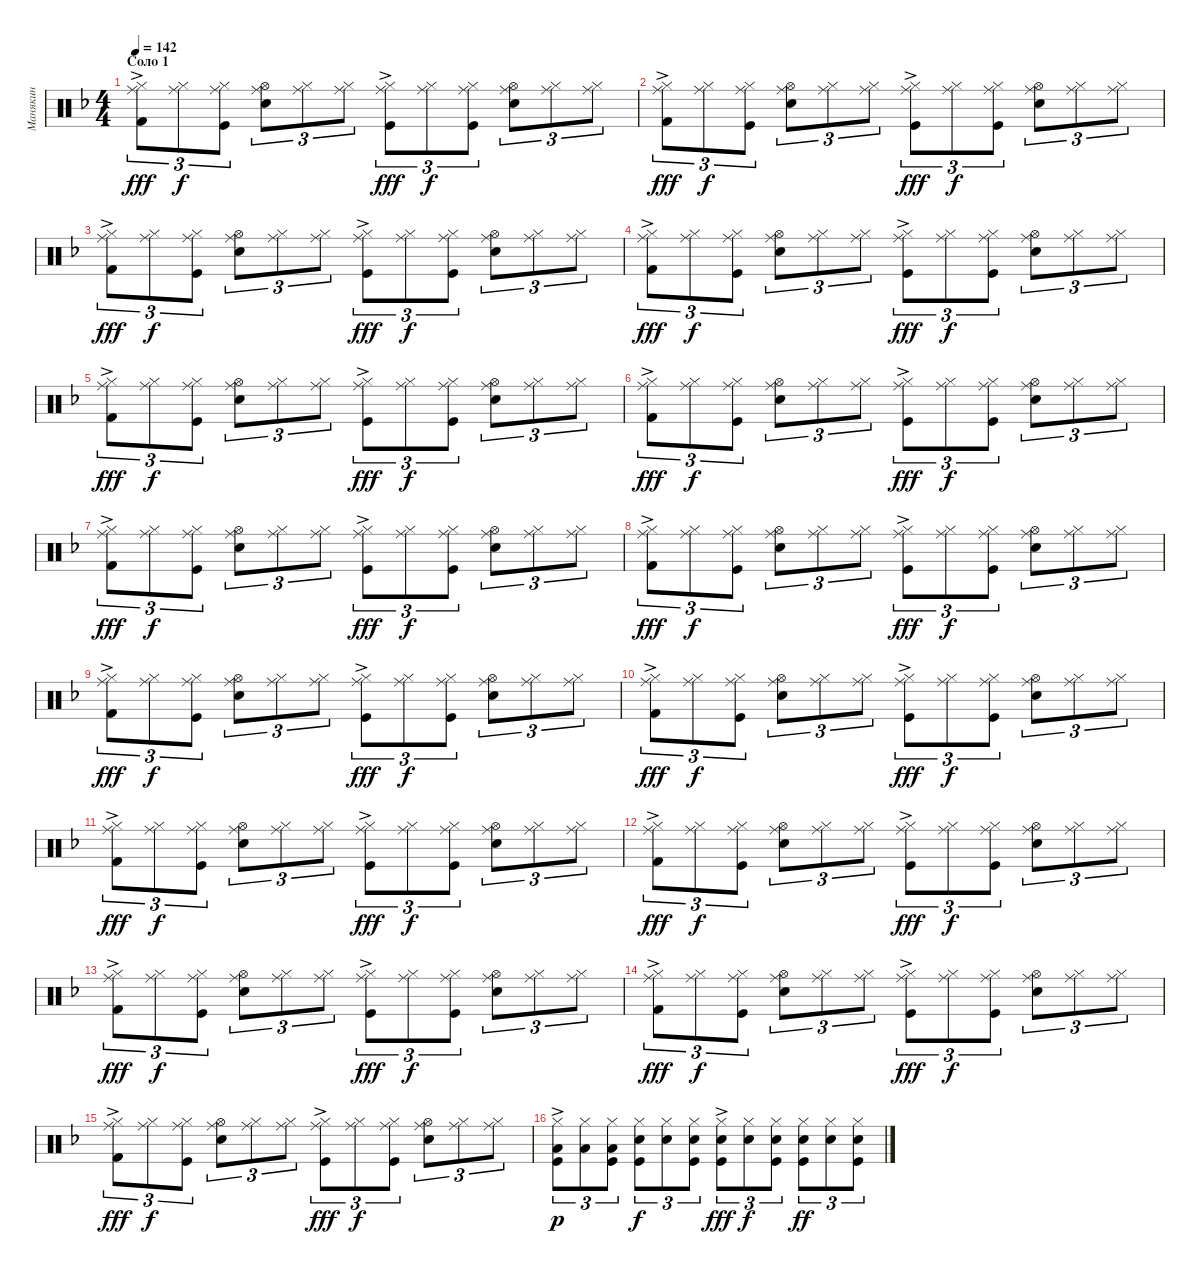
\track ("Манякин" "Манякин") {instrument percussion}
\staff {score}
\articulation defaults
\ts (4 4)
\section ("" "Соло 1")
\tempo 142
\clef neutral
\ks dminor
("Ride (middle)" "Hi-Hat (closed)"{ac} "Kick (hit) 2").8{tu (3 2) dy fff} ("Ride (middle)" "Hi-Hat (closed)").8{tu (3 2) dy f} ("Ride (middle)" "Hi-Hat (closed)" "Kick (hit)").8{tu (3 2)} ("Hi-Hat (open)" "Ride (middle)" "Snare (hit) 2").8{tu (3 2)} ("Ride (middle)" "Hi-Hat (closed)").8{tu (3 2)} ("Ride (middle)" "Hi-Hat (closed)").8{tu (3 2)} ("Hi-Hat (closed)"{ac} "Ride (middle)" "Kick (hit)").8{tu (3 2) dy fff} ("Hi-Hat (closed)" "Ride (middle)").8{tu (3 2) dy f} ("Hi-Hat (closed)" "Ride (middle)" "Kick (hit)").8{tu (3 2)} ("Hi-Hat (open)" "Ride (middle)" "Snare (hit) 2").8{tu (3 2)} ("Hi-Hat (closed)" "Ride (middle)").8{tu (3 2)} ("Hi-Hat (closed)" "Ride (middle)").8{tu (3 2)} |
("Ride (middle)" "Hi-Hat (closed)"{ac} "Kick (hit) 2").8{tu (3 2) dy fff} ("Ride (middle)" "Hi-Hat (closed)").8{tu (3 2) dy f} ("Ride (middle)" "Hi-Hat (closed)" "Kick (hit)").8{tu (3 2)} ("Hi-Hat (open)" "Ride (middle)" "Snare (hit) 2").8{tu (3 2)} ("Ride (middle)" "Hi-Hat (closed)").8{tu (3 2)} ("Ride (middle)" "Hi-Hat (closed)").8{tu (3 2)} ("Hi-Hat (closed)"{ac} "Ride (middle)" "Kick (hit)").8{tu (3 2) dy fff} ("Hi-Hat (closed)" "Ride (middle)").8{tu (3 2) dy f} ("Hi-Hat (closed)" "Ride (middle)" "Kick (hit)").8{tu (3 2)} ("Hi-Hat (open)" "Ride (middle)" "Snare (hit) 2").8{tu (3 2)} ("Hi-Hat (closed)" "Ride (middle)").8{tu (3 2)} ("Hi-Hat (closed)" "Ride (middle)").8{tu (3 2)} |
("Ride (middle)" "Hi-Hat (closed)"{ac} "Kick (hit) 2").8{tu (3 2) dy fff} ("Ride (middle)" "Hi-Hat (closed)").8{tu (3 2) dy f} ("Ride (middle)" "Hi-Hat (closed)" "Kick (hit)").8{tu (3 2)} ("Hi-Hat (open)" "Ride (middle)" "Snare (hit) 2").8{tu (3 2)} ("Ride (middle)" "Hi-Hat (closed)").8{tu (3 2)} ("Ride (middle)" "Hi-Hat (closed)").8{tu (3 2)} ("Hi-Hat (closed)"{ac} "Ride (middle)" "Kick (hit)").8{tu (3 2) dy fff} ("Hi-Hat (closed)" "Ride (middle)").8{tu (3 2) dy f} ("Hi-Hat (closed)" "Ride (middle)" "Kick (hit)").8{tu (3 2)} ("Hi-Hat (open)" "Ride (middle)" "Snare (hit) 2").8{tu (3 2)} ("Hi-Hat (closed)" "Ride (middle)").8{tu (3 2)} ("Hi-Hat (closed)" "Ride (middle)").8{tu (3 2)} |
("Ride (middle)" "Hi-Hat (closed)"{ac} "Kick (hit) 2").8{tu (3 2) dy fff} ("Ride (middle)" "Hi-Hat (closed)").8{tu (3 2) dy f} ("Ride (middle)" "Hi-Hat (closed)" "Kick (hit)").8{tu (3 2)} ("Hi-Hat (open)" "Ride (middle)" "Snare (hit) 2").8{tu (3 2)} ("Ride (middle)" "Hi-Hat (closed)").8{tu (3 2)} ("Ride (middle)" "Hi-Hat (closed)").8{tu (3 2)} ("Hi-Hat (closed)"{ac} "Ride (middle)" "Kick (hit)").8{tu (3 2) dy fff} ("Hi-Hat (closed)" "Ride (middle)").8{tu (3 2) dy f} ("Hi-Hat (closed)" "Ride (middle)" "Kick (hit)").8{tu (3 2)} ("Hi-Hat (open)" "Ride (middle)" "Snare (hit) 2").8{tu (3 2)} ("Hi-Hat (closed)" "Ride (middle)").8{tu (3 2)} ("Hi-Hat (closed)" "Ride (middle)").8{tu (3 2)} |
("Ride (middle)" "Hi-Hat (closed)"{ac} "Kick (hit) 2").8{tu (3 2) dy fff} ("Ride (middle)" "Hi-Hat (closed)").8{tu (3 2) dy f} ("Ride (middle)" "Hi-Hat (closed)" "Kick (hit)").8{tu (3 2)} ("Hi-Hat (open)" "Ride (middle)" "Snare (hit) 2").8{tu (3 2)} ("Ride (middle)" "Hi-Hat (closed)").8{tu (3 2)} ("Ride (middle)" "Hi-Hat (closed)").8{tu (3 2)} ("Hi-Hat (closed)"{ac} "Ride (middle)" "Kick (hit)").8{tu (3 2) dy fff} ("Hi-Hat (closed)" "Ride (middle)").8{tu (3 2) dy f} ("Hi-Hat (closed)" "Ride (middle)" "Kick (hit)").8{tu (3 2)} ("Hi-Hat (open)" "Ride (middle)" "Snare (hit) 2").8{tu (3 2)} ("Hi-Hat (closed)" "Ride (middle)").8{tu (3 2)} ("Hi-Hat (closed)" "Ride (middle)").8{tu (3 2)} |
("Ride (middle)" "Hi-Hat (closed)"{ac} "Kick (hit) 2").8{tu (3 2) dy fff} ("Ride (middle)" "Hi-Hat (closed)").8{tu (3 2) dy f} ("Ride (middle)" "Hi-Hat (closed)" "Kick (hit)").8{tu (3 2)} ("Hi-Hat (open)" "Ride (middle)" "Snare (hit) 2").8{tu (3 2)} ("Ride (middle)" "Hi-Hat (closed)").8{tu (3 2)} ("Ride (middle)" "Hi-Hat (closed)").8{tu (3 2)} ("Hi-Hat (closed)"{ac} "Ride (middle)" "Kick (hit)").8{tu (3 2) dy fff} ("Hi-Hat (closed)" "Ride (middle)").8{tu (3 2) dy f} ("Hi-Hat (closed)" "Ride (middle)" "Kick (hit)").8{tu (3 2)} ("Hi-Hat (open)" "Ride (middle)" "Snare (hit) 2").8{tu (3 2)} ("Hi-Hat (closed)" "Ride (middle)").8{tu (3 2)} ("Hi-Hat (closed)" "Ride (middle)").8{tu (3 2)} |
("Ride (middle)" "Hi-Hat (closed)"{ac} "Kick (hit) 2").8{tu (3 2) dy fff} ("Ride (middle)" "Hi-Hat (closed)").8{tu (3 2) dy f} ("Ride (middle)" "Hi-Hat (closed)" "Kick (hit)").8{tu (3 2)} ("Hi-Hat (open)" "Ride (middle)" "Snare (hit) 2").8{tu (3 2)} ("Ride (middle)" "Hi-Hat (closed)").8{tu (3 2)} ("Ride (middle)" "Hi-Hat (closed)").8{tu (3 2)} ("Hi-Hat (closed)"{ac} "Ride (middle)" "Kick (hit)").8{tu (3 2) dy fff} ("Hi-Hat (closed)" "Ride (middle)").8{tu (3 2) dy f} ("Hi-Hat (closed)" "Ride (middle)" "Kick (hit)").8{tu (3 2)} ("Hi-Hat (open)" "Ride (middle)" "Snare (hit) 2").8{tu (3 2)} ("Hi-Hat (closed)" "Ride (middle)").8{tu (3 2)} ("Hi-Hat (closed)" "Ride (middle)").8{tu (3 2)} |
("Ride (middle)" "Hi-Hat (closed)"{ac} "Kick (hit) 2").8{tu (3 2) dy fff} ("Ride (middle)" "Hi-Hat (closed)").8{tu (3 2) dy f} ("Ride (middle)" "Hi-Hat (closed)" "Kick (hit)").8{tu (3 2)} ("Hi-Hat (open)" "Ride (middle)" "Snare (hit) 2").8{tu (3 2)} ("Ride (middle)" "Hi-Hat (closed)").8{tu (3 2)} ("Ride (middle)" "Hi-Hat (closed)").8{tu (3 2)} ("Hi-Hat (closed)"{ac} "Ride (middle)" "Kick (hit)").8{tu (3 2) dy fff} ("Hi-Hat (closed)" "Ride (middle)").8{tu (3 2) dy f} ("Hi-Hat (closed)" "Ride (middle)" "Kick (hit)").8{tu (3 2)} ("Hi-Hat (open)" "Ride (middle)" "Snare (hit) 2").8{tu (3 2)} ("Hi-Hat (closed)" "Ride (middle)").8{tu (3 2)} ("Hi-Hat (closed)" "Ride (middle)").8{tu (3 2)} |
("Ride (middle)" "Hi-Hat (closed)"{ac} "Kick (hit) 2").8{tu (3 2) dy fff} ("Ride (middle)" "Hi-Hat (closed)").8{tu (3 2) dy f} ("Ride (middle)" "Hi-Hat (closed)" "Kick (hit)").8{tu (3 2)} ("Hi-Hat (open)" "Ride (middle)" "Snare (hit) 2").8{tu (3 2)} ("Ride (middle)" "Hi-Hat (closed)").8{tu (3 2)} ("Ride (middle)" "Hi-Hat (closed)").8{tu (3 2)} ("Hi-Hat (closed)"{ac} "Ride (middle)" "Kick (hit)").8{tu (3 2) dy fff} ("Hi-Hat (closed)" "Ride (middle)").8{tu (3 2) dy f} ("Hi-Hat (closed)" "Ride (middle)" "Kick (hit)").8{tu (3 2)} ("Hi-Hat (open)" "Ride (middle)" "Snare (hit) 2").8{tu (3 2)} ("Hi-Hat (closed)" "Ride (middle)").8{tu (3 2)} ("Hi-Hat (closed)" "Ride (middle)").8{tu (3 2)} |
("Ride (middle)" "Hi-Hat (closed)"{ac} "Kick (hit) 2").8{tu (3 2) dy fff} ("Ride (middle)" "Hi-Hat (closed)").8{tu (3 2) dy f} ("Ride (middle)" "Hi-Hat (closed)" "Kick (hit)").8{tu (3 2)} ("Hi-Hat (open)" "Ride (middle)" "Snare (hit) 2").8{tu (3 2)} ("Ride (middle)" "Hi-Hat (closed)").8{tu (3 2)} ("Ride (middle)" "Hi-Hat (closed)").8{tu (3 2)} ("Hi-Hat (closed)"{ac} "Ride (middle)" "Kick (hit)").8{tu (3 2) dy fff} ("Hi-Hat (closed)" "Ride (middle)").8{tu (3 2) dy f} ("Hi-Hat (closed)" "Ride (middle)" "Kick (hit)").8{tu (3 2)} ("Hi-Hat (open)" "Ride (middle)" "Snare (hit) 2").8{tu (3 2)} ("Hi-Hat (closed)" "Ride (middle)").8{tu (3 2)} ("Hi-Hat (closed)" "Ride (middle)").8{tu (3 2)} |
("Ride (middle)" "Hi-Hat (closed)"{ac} "Kick (hit) 2").8{tu (3 2) dy fff} ("Ride (middle)" "Hi-Hat (closed)").8{tu (3 2) dy f} ("Ride (middle)" "Hi-Hat (closed)" "Kick (hit)").8{tu (3 2)} ("Hi-Hat (open)" "Ride (middle)" "Snare (hit) 2").8{tu (3 2)} ("Ride (middle)" "Hi-Hat (closed)").8{tu (3 2)} ("Ride (middle)" "Hi-Hat (closed)").8{tu (3 2)} ("Hi-Hat (closed)"{ac} "Ride (middle)" "Kick (hit)").8{tu (3 2) dy fff} ("Hi-Hat (closed)" "Ride (middle)").8{tu (3 2) dy f} ("Hi-Hat (closed)" "Ride (middle)" "Kick (hit)").8{tu (3 2)} ("Hi-Hat (open)" "Ride (middle)" "Snare (hit) 2").8{tu (3 2)} ("Hi-Hat (closed)" "Ride (middle)").8{tu (3 2)} ("Hi-Hat (closed)" "Ride (middle)").8{tu (3 2)} |
("Ride (middle)" "Hi-Hat (closed)"{ac} "Kick (hit) 2").8{tu (3 2) dy fff} ("Ride (middle)" "Hi-Hat (closed)").8{tu (3 2) dy f} ("Ride (middle)" "Hi-Hat (closed)" "Kick (hit)").8{tu (3 2)} ("Hi-Hat (open)" "Ride (middle)" "Snare (hit) 2").8{tu (3 2)} ("Ride (middle)" "Hi-Hat (closed)").8{tu (3 2)} ("Ride (middle)" "Hi-Hat (closed)").8{tu (3 2)} ("Hi-Hat (closed)"{ac} "Ride (middle)" "Kick (hit)").8{tu (3 2) dy fff} ("Hi-Hat (closed)" "Ride (middle)").8{tu (3 2) dy f} ("Hi-Hat (closed)" "Ride (middle)" "Kick (hit)").8{tu (3 2)} ("Hi-Hat (open)" "Ride (middle)" "Snare (hit) 2").8{tu (3 2)} ("Hi-Hat (closed)" "Ride (middle)").8{tu (3 2)} ("Hi-Hat (closed)" "Ride (middle)").8{tu (3 2)} |
("Ride (middle)" "Hi-Hat (closed)"{ac} "Kick (hit) 2").8{tu (3 2) dy fff} ("Ride (middle)" "Hi-Hat (closed)").8{tu (3 2) dy f} ("Ride (middle)" "Hi-Hat (closed)" "Kick (hit)").8{tu (3 2)} ("Hi-Hat (open)" "Ride (middle)" "Snare (hit) 2").8{tu (3 2)} ("Ride (middle)" "Hi-Hat (closed)").8{tu (3 2)} ("Ride (middle)" "Hi-Hat (closed)").8{tu (3 2)} ("Hi-Hat (closed)"{ac} "Ride (middle)" "Kick (hit)").8{tu (3 2) dy fff} ("Hi-Hat (closed)" "Ride (middle)").8{tu (3 2) dy f} ("Hi-Hat (closed)" "Ride (middle)" "Kick (hit)").8{tu (3 2)} ("Hi-Hat (open)" "Ride (middle)" "Snare (hit) 2").8{tu (3 2)} ("Hi-Hat (closed)" "Ride (middle)").8{tu (3 2)} ("Hi-Hat (closed)" "Ride (middle)").8{tu (3 2)} |
("Ride (middle)" "Hi-Hat (closed)"{ac} "Kick (hit) 2").8{tu (3 2) dy fff} ("Ride (middle)" "Hi-Hat (closed)").8{tu (3 2) dy f} ("Ride (middle)" "Hi-Hat (closed)" "Kick (hit)").8{tu (3 2)} ("Hi-Hat (open)" "Ride (middle)" "Snare (hit) 2").8{tu (3 2)} ("Ride (middle)" "Hi-Hat (closed)").8{tu (3 2)} ("Ride (middle)" "Hi-Hat (closed)").8{tu (3 2)} ("Hi-Hat (closed)"{ac} "Ride (middle)" "Kick (hit)").8{tu (3 2) dy fff} ("Hi-Hat (closed)" "Ride (middle)").8{tu (3 2) dy f} ("Hi-Hat (closed)" "Ride (middle)" "Kick (hit)").8{tu (3 2)} ("Hi-Hat (open)" "Ride (middle)" "Snare (hit) 2").8{tu (3 2)} ("Hi-Hat (closed)" "Ride (middle)").8{tu (3 2)} ("Hi-Hat (closed)" "Ride (middle)").8{tu (3 2)} |
("Ride (middle)" "Hi-Hat (closed)"{ac} "Kick (hit) 2").8{tu (3 2) dy fff} ("Ride (middle)" "Hi-Hat (closed)").8{tu (3 2) dy f} ("Ride (middle)" "Hi-Hat (closed)" "Kick (hit)").8{tu (3 2)} ("Hi-Hat (open)" "Ride (middle)" "Snare (hit) 2").8{tu (3 2)} ("Ride (middle)" "Hi-Hat (closed)").8{tu (3 2)} ("Ride (middle)" "Hi-Hat (closed)").8{tu (3 2)} ("Hi-Hat (closed)"{ac} "Ride (middle)" "Kick (hit)").8{tu (3 2) dy fff} ("Hi-Hat (closed)" "Ride (middle)").8{tu (3 2) dy f} ("Hi-Hat (closed)" "Ride (middle)" "Kick (hit)").8{tu (3 2)} ("Hi-Hat (open)" "Ride (middle)" "Snare (hit) 2").8{tu (3 2)} ("Hi-Hat (closed)" "Ride (middle)").8{tu (3 2)} ("Hi-Hat (closed)" "Ride (middle)").8{tu (3 2)} |
("Hi-Hat (closed)"{ac} "Low Tom (hit)" "Kick (hit)").8{tu (3 2) dy p} ("Hi-Hat (closed)" "Low Tom (hit)").8{tu (3 2)} ("Hi-Hat (closed)" "Low Tom (hit)" "Kick (hit)").8{tu (3 2)} ("Hi-Hat (closed)" "Snare (hit) 2" "Kick (hit)").8{tu (3 2) dy f} ("Hi-Hat (closed)" "Snare (hit) 2").8{tu (3 2)} ("Hi-Hat (closed)" "Snare (hit) 2" "Kick (hit)").8{tu (3 2)} ("Hi-Hat (closed)"{ac} "Snare (hit) 2" "Kick (hit)").8{tu (3 2) dy fff} ("Hi-Hat (closed)" "Snare (hit) 2").8{tu (3 2) dy f} ("Hi-Hat (closed)" "Snare (hit) 2" "Kick (hit)").8{tu (3 2)} ("Hi-Hat (closed)" "Snare (hit) 2" "Kick (hit)").8{tu (3 2) dy ff} ("Hi-Hat (closed)" "Snare (hit) 2").8{tu (3 2)} ("Hi-Hat (closed)" "Snare (hit) 2" "Kick (hit)").8{tu (3 2)}
